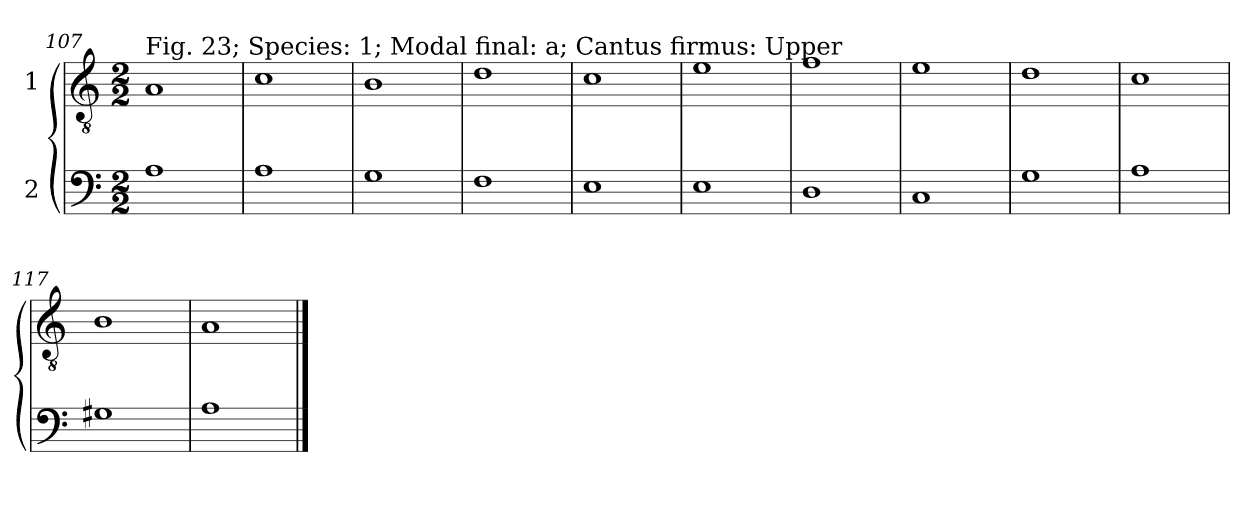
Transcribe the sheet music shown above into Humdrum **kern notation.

**kern	**kern
*part2	*part1
*staff2	*staff1
*I"2	*I"1
!!LO:LB:g=z
*clefF4	*clefGv2
*k[]	*k[]
*M2/2	*M2/2
=107	=107
!	!LO:TX:a:t=Fig. 23; Species&colon; 1; Modal final&colon; a; Cantus firmus&colon; Upper
1A	1A
=108	=108
1A	1c
=109	=109
1G	1B
=110	=110
1F	1d
=111	=111
1E	1c
=112	=112
1E	1e
=113	=113
1D	1f
=114	=114
1C	1e
=115	=115
1G	1d
=116	=116
1A	1c
=117	=117
1G#X	1B
=118	=118
1A	1A
==	==
*-	*-
